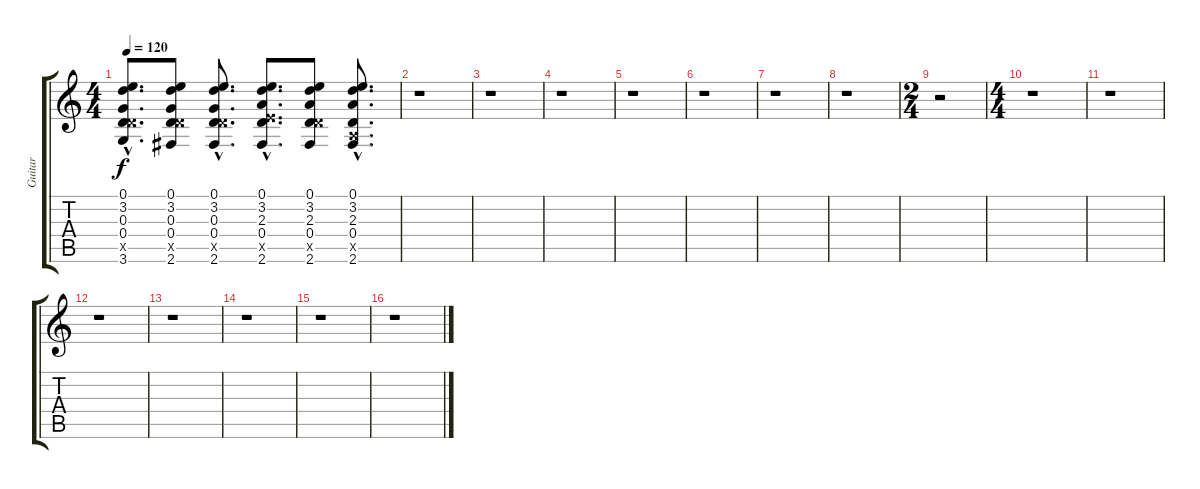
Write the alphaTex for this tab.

\track ("Guitar" "Guitar") {instrument acousticguitarsteel}
\staff {score tabs}
\tuning (E4 B3 G3 D3 A2 E2) {hide}
\ts (4 4)
\tempo 120
\clef g2
\ks c
(0.1{hac} 3.2{hac} 0.3{hac} 0.4{hac} 5.5{hac x} 3.6{hac}).8{d dy f} (0.1 3.2 0.3 0.4 5.5{x} 2.6).8 (0.1{hac} 3.2{hac} 0.3{hac} 0.4{hac} 5.5{hac x} 2.6{hac}).8{d} (0.1{hac} 3.2{hac} 2.3{hac} 0.4{hac} 7.5{hac x} 2.6{hac}).8{d} (0.1 3.2 2.3 0.4 5.5{x} 2.6).8 (0.1{hac} 3.2{hac} 2.3{hac} 0.4{hac} 0.5{hac x} 2.6{hac}).8{d} |
r.1 |
r.1 |
r.1 |
r.1 |
r.1 |
r.1 |
r.1 |
\ts (2 4)
r.2 |
\ts (4 4)
r.1 |
r.1 |
r.1 |
r.1 |
r.1 |
r.1 |
r.1
